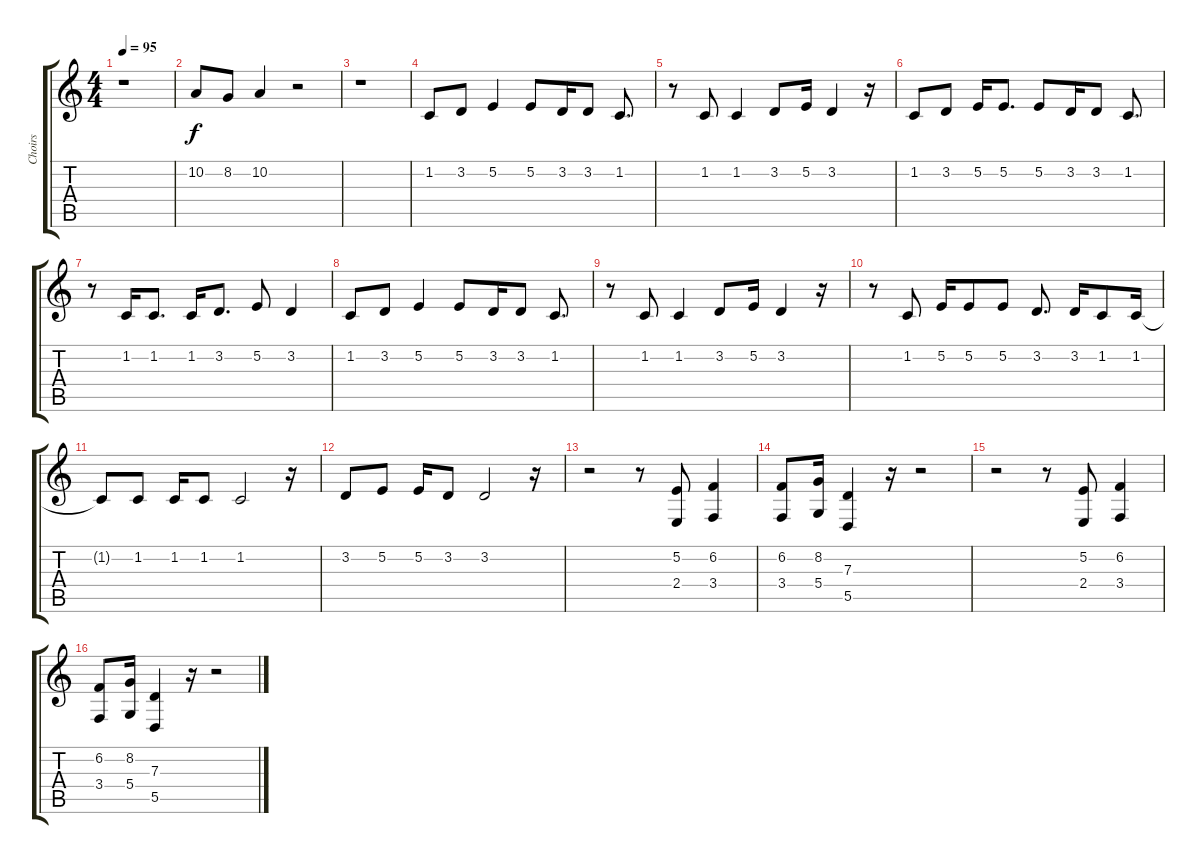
\track ("Choirs" "Choirs") {instrument shamisen}
\staff {score tabs}
\tuning (E4 B3 G3 D3 A2 E2) {hide}
\ts (4 4)
\tempo 95
\clef g2
\ks c
r.1{dy f} |
10.2.8{volume 11} 8.2.8 10.2.4 r.2 |
r.1 |
1.2.8{volume 9} 3.2.8 5.2.4 5.2.8 3.2.16 3.2.8 1.2.8{d} |
r.8 1.2.8 1.2.4 3.2.8 5.2.16 3.2.4 r.16 |
1.2.8 3.2.8 5.2.16 5.2.8{d} 5.2.8 3.2.16 3.2.8 1.2.8{d} |
r.8 1.2.16 1.2.8{d} 1.2.16 3.2.8{d} 5.2.8 3.2.4 |
1.2.8 3.2.8 5.2.4 5.2.8 3.2.16 3.2.8 1.2.8{d} |
r.8 1.2.8 1.2.4 3.2.8 5.2.16 3.2.4 r.16 |
r.8 1.2.8 5.2.16 5.2.8 5.2.8 3.2.8{d} 3.2.16 1.2.8 1.2.16 |
1.2{t}.8 1.2.8 1.2.16 1.2.8 1.2.2 r.16 |
3.2.8 5.2.8 5.2.16 3.2.8 3.2.2 r.16 |
r.2{volume 11} r.8 (5.2 2.4).8 (6.2 3.4).4 |
(6.2 3.4).8 (8.2 5.4).16 (7.3 5.5).4 r.16 r.2 |
r.2{volume 11} r.8 (5.2 2.4).8 (6.2 3.4).4 |
(6.2 3.4).8 (8.2 5.4).16 (7.3 5.5).4 r.16 r.2
